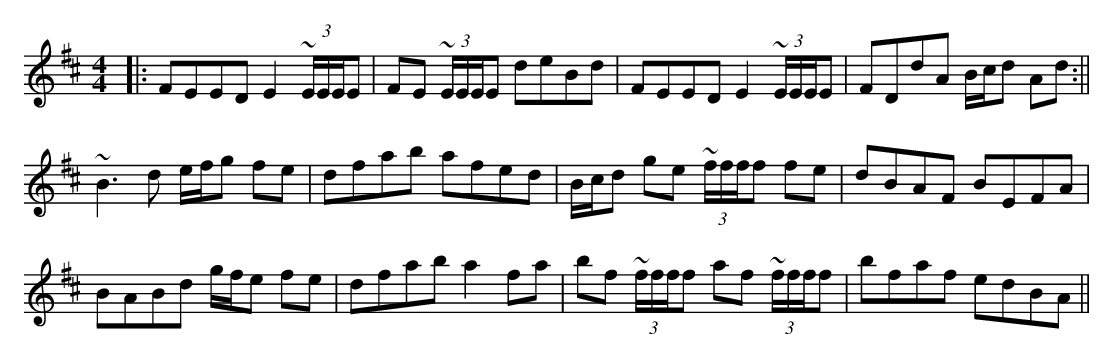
X:1
M:4/4
K:Edor
|:FEED E2 ~(3E/E/E/E|FE ~(3E/E/E/E deBd|FEED E2 ~(3E/E/E/E |FDdA B/c/d Ad:||
~B3d e/f/g fe|dfab afed|B/c/d ge ~(3f/f/f/f fe |dBAF BEFA|
BABd g/f/e fe|dfab a2 fa|bf~ (3f/f/f/f af~ (3f/f/f/f |bfaf edBA||
